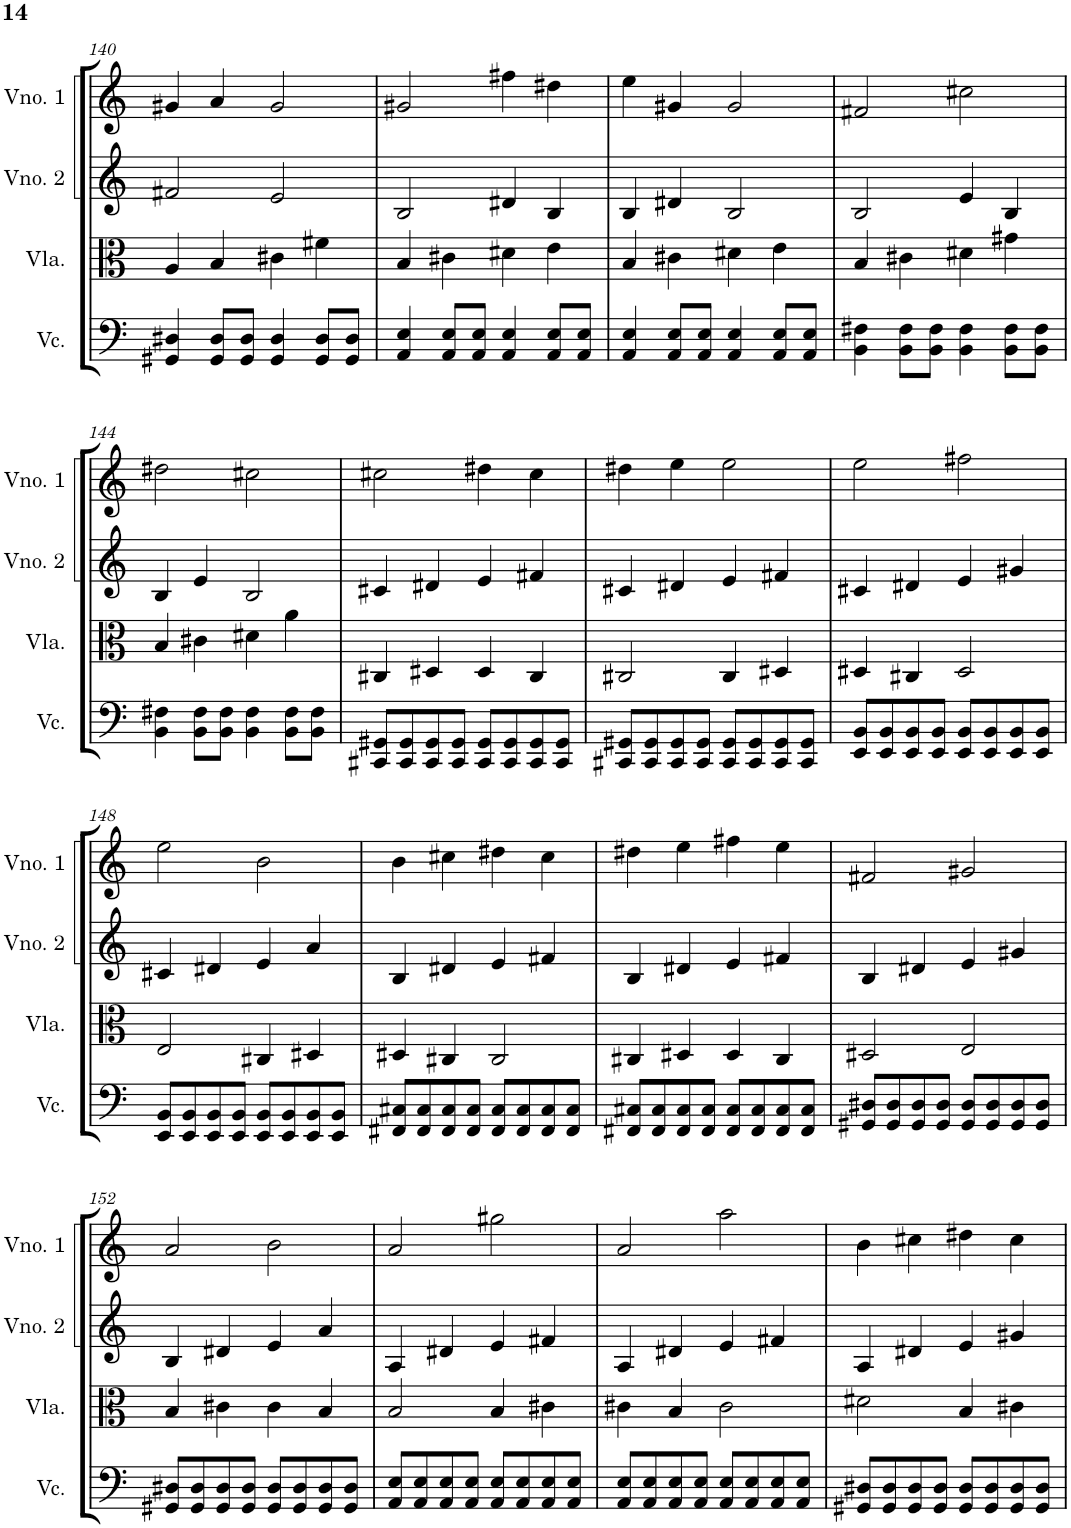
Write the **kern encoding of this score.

**kern	**kern	**kern	**kern
*part4	*part3	*part2	*part1
*staff4	*staff3	*staff2	*staff1
*I"Violoncelo	*I"Viola	*I"Violino 2	*I"Violino 1
*I'Vc.	*I'Vla.	*I'Vno. 2	*I'Vno. 1
!!LO:PB:g=z
*clefF4	*clefC3	*clefG2	*clefG2
*k[]	*k[]	*k[]	*k[]
*M4/4	*M4/4	*M4/4	*M4/4
=140	=140	=140	=140
4GG#X/ 4D#X/	4A/	2f#X/	4g#X/
8GG#/ 8D#/L	4B/	.	4a/
8GG#/ 8D#/J	.	.	.
4GG#/ 4D#/	4c#X\	2e/	2g#/
8GG#/ 8D#/L	4f#X\	.	.
8GG#/ 8D#/J	.	.	.
=141	=141	=141	=141
4AA/ 4E/	4B/	2B/	2g#X/
8AA/ 8E/L	4c#X\	.	.
8AA/ 8E/J	.	.	.
4AA/ 4E/	4d#X\	4d#X/	4ff#X\
8AA/ 8E/L	4e\	4B/	4dd#X\
8AA/ 8E/J	.	.	.
=142	=142	=142	=142
4AA/ 4E/	4B/	4B/	4ee\
8AA/ 8E/L	4c#X\	4d#X/	4g#X/
8AA/ 8E/J	.	.	.
4AA/ 4E/	4d#X\	2B/	2g#/
8AA/ 8E/L	4e\	.	.
8AA/ 8E/J	.	.	.
=143	=143	=143	=143
4BB\ 4F#X\	4B/	2B/	2f#X/
8BB\ 8F#\L	4c#X\	.	.
8BB\ 8F#\J	.	.	.
4BB\ 4F#\	4d#X\	4e/	2cc#X\
8BB\ 8F#\L	4g#X\	4B/	.
8BB\ 8F#\J	.	.	.
!!LO:LB:g=z
=144	=144	=144	=144
4BB\ 4F#X\	4B/	4B/	2dd#X\
8BB\ 8F#\L	4c#X\	4e/	.
8BB\ 8F#\J	.	.	.
4BB\ 4F#\	4d#X\	2B/	2cc#X\
8BB\ 8F#\L	4a\	.	.
8BB\ 8F#\J	.	.	.
=145	=145	=145	=145
8CC#X/ 8GG#X/L	4C#X/	4c#X/	2cc#X\
8CC#/ 8GG#/	.	.	.
8CC#/ 8GG#/	4D#X/	4d#X/	.
8CC#/ 8GG#/J	.	.	.
8CC#/ 8GG#/L	4D#/	4e/	4dd#X\
8CC#/ 8GG#/	.	.	.
8CC#/ 8GG#/	4C#/	4f#X/	4cc#\
8CC#/ 8GG#/J	.	.	.
=146	=146	=146	=146
8CC#X/ 8GG#X/L	2C#X/	4c#X/	4dd#X\
8CC#/ 8GG#/	.	.	.
8CC#/ 8GG#/	.	4d#X/	4ee\
8CC#/ 8GG#/J	.	.	.
8CC#/ 8GG#/L	4C#/	4e/	2ee\
8CC#/ 8GG#/	.	.	.
8CC#/ 8GG#/	4D#X/	4f#X/	.
8CC#/ 8GG#/J	.	.	.
=147	=147	=147	=147
8EE/ 8BB/L	4D#X/	4c#X/	2ee\
8EE/ 8BB/	.	.	.
8EE/ 8BB/	4C#X/	4d#X/	.
8EE/ 8BB/J	.	.	.
8EE/ 8BB/L	2D#/	4e/	2ff#X\
8EE/ 8BB/	.	.	.
8EE/ 8BB/	.	4g#X/	.
8EE/ 8BB/J	.	.	.
!!LO:LB:g=z
=148	=148	=148	=148
8EE/ 8BB/L	2E/	4c#X/	2ee\
8EE/ 8BB/	.	.	.
8EE/ 8BB/	.	4d#X/	.
8EE/ 8BB/J	.	.	.
8EE/ 8BB/L	4C#X/	4e/	2b\
8EE/ 8BB/	.	.	.
8EE/ 8BB/	4D#X/	4a/	.
8EE/ 8BB/J	.	.	.
=149	=149	=149	=149
8FF#X/ 8C#X/L	4D#X/	4B/	4b\
8FF#/ 8C#/	.	.	.
8FF#/ 8C#/	4C#X/	4d#X/	4cc#X\
8FF#/ 8C#/J	.	.	.
8FF#/ 8C#/L	2C#/	4e/	4dd#X\
8FF#/ 8C#/	.	.	.
8FF#/ 8C#/	.	4f#X/	4cc#\
8FF#/ 8C#/J	.	.	.
=150	=150	=150	=150
8FF#X/ 8C#X/L	4C#X/	4B/	4dd#X\
8FF#/ 8C#/	.	.	.
8FF#/ 8C#/	4D#X/	4d#X/	4ee\
8FF#/ 8C#/J	.	.	.
8FF#/ 8C#/L	4D#/	4e/	4ff#X\
8FF#/ 8C#/	.	.	.
8FF#/ 8C#/	4C#/	4f#X/	4ee\
8FF#/ 8C#/J	.	.	.
=151	=151	=151	=151
8GG#X/ 8D#X/L	2D#X/	4B/	2f#X/
8GG#/ 8D#/	.	.	.
8GG#/ 8D#/	.	4d#X/	.
8GG#/ 8D#/J	.	.	.
8GG#/ 8D#/L	2E/	4e/	2g#X/
8GG#/ 8D#/	.	.	.
8GG#/ 8D#/	.	4g#X/	.
8GG#/ 8D#/J	.	.	.
!!LO:LB:g=z
=152	=152	=152	=152
8GG#X/ 8D#X/L	4B/	4B/	2a/
8GG#/ 8D#/	.	.	.
8GG#/ 8D#/	4c#X\	4d#X/	.
8GG#/ 8D#/J	.	.	.
8GG#/ 8D#/L	4c#\	4e/	2b\
8GG#/ 8D#/	.	.	.
8GG#/ 8D#/	4B/	4a/	.
8GG#/ 8D#/J	.	.	.
=153	=153	=153	=153
8AA/ 8E/L	2B/	4A/	2a/
8AA/ 8E/	.	.	.
8AA/ 8E/	.	4d#X/	.
8AA/ 8E/J	.	.	.
8AA/ 8E/L	4B/	4e/	2gg#X\
8AA/ 8E/	.	.	.
8AA/ 8E/	4c#X\	4f#X/	.
8AA/ 8E/J	.	.	.
=154	=154	=154	=154
8AA/ 8E/L	4c#X\	4A/	2a/
8AA/ 8E/	.	.	.
8AA/ 8E/	4B/	4d#X/	.
8AA/ 8E/J	.	.	.
8AA/ 8E/L	2c#\	4e/	2aa\
8AA/ 8E/	.	.	.
8AA/ 8E/	.	4f#X/	.
8AA/ 8E/J	.	.	.
=155	=155	=155	=155
8GG#X/ 8D#X/L	2d#X\	4A/	4b\
8GG#/ 8D#/	.	.	.
8GG#/ 8D#/	.	4d#X/	4cc#X\
8GG#/ 8D#/J	.	.	.
8GG#/ 8D#/L	4B/	4e/	4dd#X\
8GG#/ 8D#/	.	.	.
8GG#/ 8D#/	4c#X\	4g#X/	4cc#\
8GG#/ 8D#/J	.	.	.
=	=	=	=
*-	*-	*-	*-
